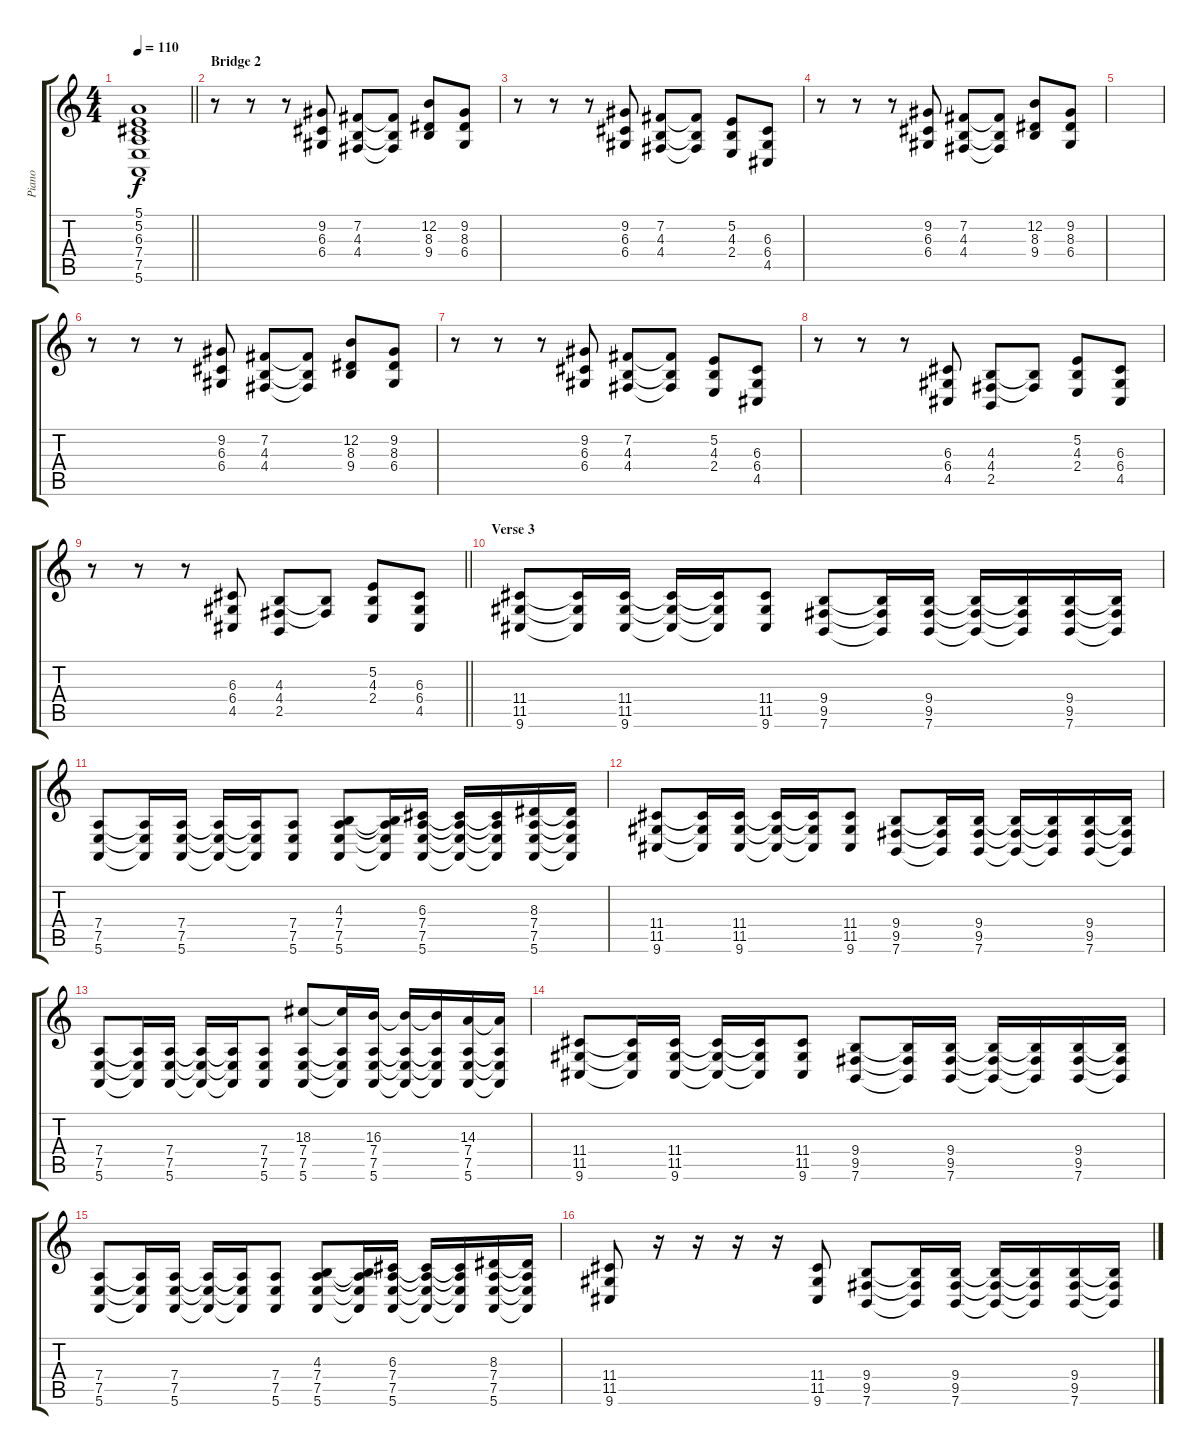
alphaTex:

\track ("Piano" "Piano") {instrument acousticgrandpiano}
\staff {score tabs}
\tuning (E4 B3 G3 D3 A2 E2) {hide}
\ts (4 4)
\tempo 110
\clef g2
\barLineRight lightlight
\ks c
(5.1 5.2 6.3 7.4 7.5 5.6).1{dy f} |
\section ("" "Bridge 2")
r.8 r.8 r.8 (9.2 6.3 6.4).8 (7.2 4.3 4.4).8 (7.2{t} 4.3{t} 4.4{t}).8 (12.2 8.3 9.4).8 (9.2 8.3 6.4).8 |
r.8 r.8 r.8 (9.2 6.3 6.4).8 (7.2 4.3 4.4).8 (7.2{t} 4.3{t} 4.4{t}).8 (5.2 4.3 2.4).8 (6.3 6.4 4.5).8 |
r.8 r.8 r.8 (9.2 6.3 6.4).8 (7.2 4.3 4.4).8 (7.2{t} 4.3{t} 4.4{t}).8 (12.2 8.3 9.4).8 (9.2 8.3 6.4).8 |
|
r.8 r.8 r.8 (9.2 6.3 6.4).8 (7.2 4.3 4.4).8 (7.2{t} 4.3{t} 4.4{t}).8 (12.2 8.3 9.4).8 (9.2 8.3 6.4).8 |
r.8 r.8 r.8 (9.2 6.3 6.4).8 (7.2 4.3 4.4).8 (7.2{t} 4.3{t} 4.4{t}).8 (5.2 4.3 2.4).8 (6.3 6.4 4.5).8 |
r.8 r.8 r.8 (6.3 6.4 4.5).8 (4.3 4.4 2.5).8 (4.3{t} 4.4{t}).8 (5.2 4.3 2.4).8 (6.3 6.4 4.5).8 |
\barLineRight lightlight
r.8 r.8 r.8 (6.3 6.4 4.5).8 (4.3 4.4 2.5).8 (4.3{t} 4.4{t}).8 (5.2 4.3 2.4).8 (6.3 6.4 4.5).8 |
\section ("" "Verse 3")
(11.4 11.5 9.6).8 (11.4{t} 11.5{t} 9.6{t}).16 (11.4 11.5 9.6).16 (11.4{t} 11.5{t} 9.6{t}).16 (11.4{t} 11.5{t} 9.6{t}).16 (11.4 11.5 9.6).8 (9.4 9.5 7.6).8 (9.4{t} 9.5{t} 7.6{t}).16 (9.4 9.5 7.6).16 (9.4{t} 9.5{t} 7.6{t}).16 (9.4{t} 9.5{t} 7.6{t}).16 (9.4 9.5 7.6).16 (9.4{t} 9.5{t} 7.6{t}).16 |
(7.4 7.5 5.6).8 (7.4{t} 7.5{t} 5.6{t}).16 (7.4 7.5 5.6).16 (7.4{t} 7.5{t} 5.6{t}).16 (7.4{t} 7.5{t} 5.6{t}).16 (7.4 7.5 5.6).8 (4.3 7.4 7.5 5.6).8 (4.3{t} 7.4{t} 7.5{t} 5.6{t}).16 (6.3 7.4 7.5 5.6).16 (6.3{t} 7.4{t} 7.5{t} 5.6{t}).16 (6.3{t} 7.4{t} 7.5{t} 5.6{t}).16 (8.3 7.4 7.5 5.6).16 (8.3{t} 7.4{t} 7.5{t} 5.6{t}).16 |
(11.4 11.5 9.6).8 (11.4{t} 11.5{t} 9.6{t}).16 (11.4 11.5 9.6).16 (11.4{t} 11.5{t} 9.6{t}).16 (11.4{t} 11.5{t} 9.6{t}).16 (11.4 11.5 9.6).8 (9.4 9.5 7.6).8 (9.4{t} 9.5{t} 7.6{t}).16 (9.4 9.5 7.6).16 (9.4{t} 9.5{t} 7.6{t}).16 (9.4{t} 9.5{t} 7.6{t}).16 (9.4 9.5 7.6).16 (9.4{t} 9.5{t} 7.6{t}).16 |
(7.4 7.5 5.6).8 (7.4{t} 7.5{t} 5.6{t}).16 (7.4 7.5 5.6).16 (7.4{t} 7.5{t} 5.6{t}).16 (7.4{t} 7.5{t} 5.6{t}).16 (7.4 7.5 5.6).8 (18.3 7.4 7.5 5.6).8 (18.3{t} 7.4{t} 7.5{t} 5.6{t}).16 (16.3 7.4 7.5 5.6).16 (16.3{t} 7.4{t} 7.5{t} 5.6{t}).16 (16.3{t} 7.4{t} 7.5{t} 5.6{t}).16 (14.3 7.4 7.5 5.6).16 (14.3{t} 7.4{t} 7.5{t} 5.6{t}).16 |
(11.4 11.5 9.6).8 (11.4{t} 11.5{t} 9.6{t}).16 (11.4 11.5 9.6).16 (11.4{t} 11.5{t} 9.6{t}).16 (11.4{t} 11.5{t} 9.6{t}).16 (11.4 11.5 9.6).8 (9.4 9.5 7.6).8 (9.4{t} 9.5{t} 7.6{t}).16 (9.4 9.5 7.6).16 (9.4{t} 9.5{t} 7.6{t}).16 (9.4{t} 9.5{t} 7.6{t}).16 (9.4 9.5 7.6).16 (9.4{t} 9.5{t} 7.6{t}).16 |
(7.4 7.5 5.6).8 (7.4{t} 7.5{t} 5.6{t}).16 (7.4 7.5 5.6).16 (7.4{t} 7.5{t} 5.6{t}).16 (7.4{t} 7.5{t} 5.6{t}).16 (7.4 7.5 5.6).8 (4.3 7.4 7.5 5.6).8 (4.3{t} 7.4{t} 7.5{t} 5.6{t}).16 (6.3 7.4 7.5 5.6).16 (6.3{t} 7.4{t} 7.5{t} 5.6{t}).16 (6.3{t} 7.4{t} 7.5{t} 5.6{t}).16 (8.3 7.4 7.5 5.6).16 (8.3{t} 7.4{t} 7.5{t} 5.6{t}).16 |
(11.4 11.5 9.6).8 r.16 r.16 r.16 r.16 (11.4 11.5 9.6).8 (9.4 9.5 7.6).8 (9.4{t} 9.5{t} 7.6{t}).16 (9.4 9.5 7.6).16 (9.4{t} 9.5{t} 7.6{t}).16 (9.4{t} 9.5{t} 7.6{t}).16 (9.4 9.5 7.6).16 (9.4{t} 9.5{t} 7.6{t}).16
